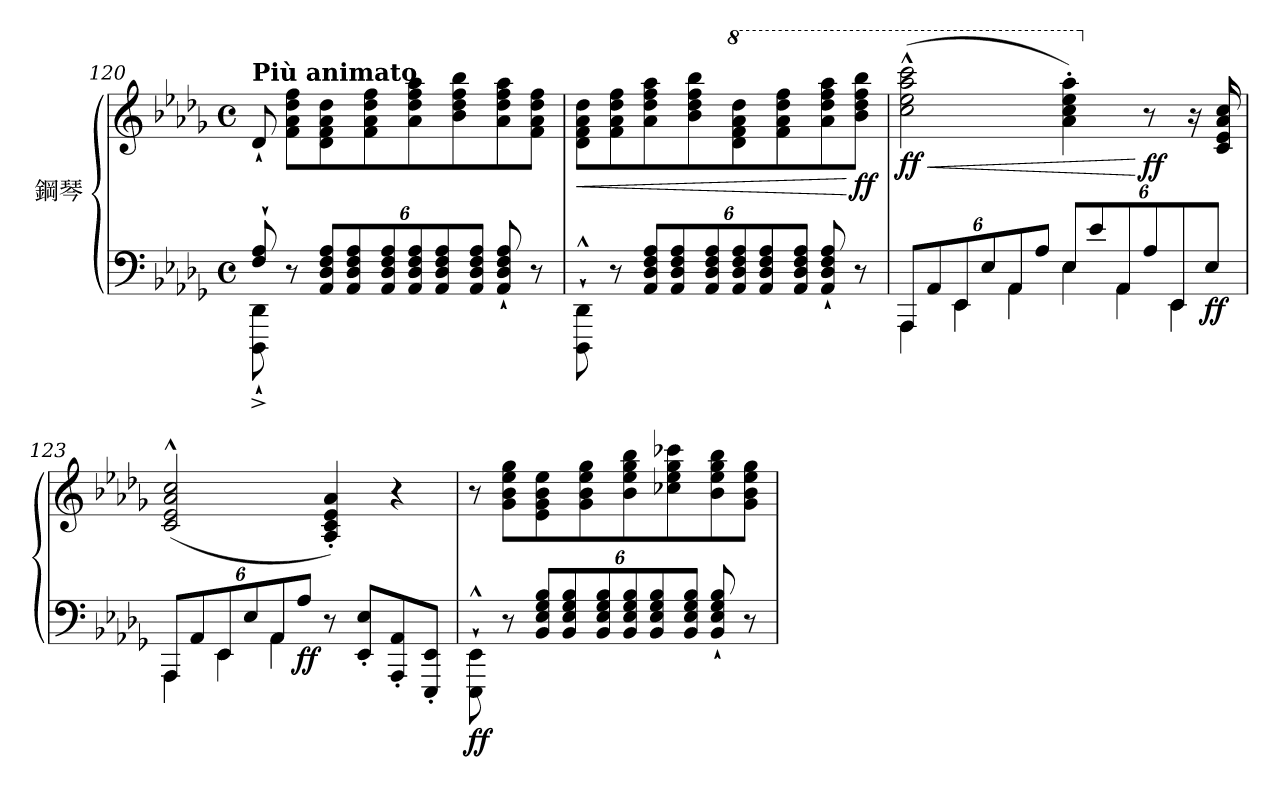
**kern	**kern	**dynam
*part1	*part1	*part1
*staff2	*staff1	*staff1/2
*I"鋼琴	*	*
*clefF4	*clefG2	*
*k[b-e-a-d-g-]	*k[b-e-a-d-g-]	*
*M4/4	*M4/4	*
*met(c)	*met(c)	*
=120	=120	=120
*^	*	*
!	!	!LO:TX:a:B:t=Più animato	!
8F` 8A-`	8DDD-\`^ 8DD-\`^	8d-`/	.
*	*	*MM86	*
!	!	!	!LO:DY:b
!	!	!	!LO:DY:n=1:b
2..ryy	8r	8f\ 8a-\ 8dd-\ 8ff\L	other-dynamics fff
*	*Xbrackettup	*	*
*	*	*MM92	*
.	12AA-/ 12D-/ 12F/ 12A-/L	8d-\ 8f\ 8a-\ 8dd-\	.
.	12AA-/ 12D-/ 12F/ 12A-/	.	.
*	*	*MM108	*
.	.	8f\ 8a-\ 8dd-\ 8ff\	.
.	12AA-/ 12D-/ 12F/ 12A-/	.	.
*	*	*MM116	*
.	12AA-/ 12D-/ 12F/ 12A-/	8a-\ 8dd-\ 8ff\ 8aa-\	.
.	12AA-/ 12D-/ 12F/ 12A-/	.	.
.	.	8b-\ 8dd-\ 8ff\ 8bb-\	.
.	12AA-/ 12D-/ 12F/ 12A-/J	.	.
.	8AA-/` 8D-/` 8F/` 8A-/`	8a-\ 8dd-\ 8ff\ 8aa-\	.
.	8r	8f\ 8a-\ 8dd-\ 8ff\J	.
!!LO:LB:g=z
=121	=121	=121	=121
!	!	!	!LO:HP:b
*v	*v	*	*
8DDD-\`^^ 8DD-\`^^	8d-\ 8f\ 8a-\ 8dd-\L	<
8r	8f\ 8a-\ 8dd-\ 8ff\	.
12AA-/ 12D-/ 12F/ 12A-/L	8a-\ 8dd-\ 8ff\ 8aa-\	.
12AA-/ 12D-/ 12F/ 12A-/	.	.
.	8b-\ 8dd-\ 8ff\ 8bb-\	.
12AA-/ 12D-/ 12F/ 12A-/	.	.
*	*8va	*
12AA-/ 12D-/ 12F/ 12A-/	8dd-\ 8ff\ 8aa-\ 8ddd-\	.
12AA-/ 12D-/ 12F/ 12A-/	.	.
.	8ff\ 8aa-\ 8ddd-\ 8fff\	.
12AA-/ 12D-/ 12F/ 12A-/J	.	.
8AA-/` 8D-/` 8F/` 8A-/`	8aa-\ 8ddd-\ 8fff\ 8aaa-\	.
!	!	!LO:DY:n=1:b
8r	8bb-\ 8ddd-\ 8fff\ 8bbb-\J	[ ff
=122	=122	=122
*^	*	*
*	*Xtuplet	*	*
!	!	!	!LO:HP:b
!	!	!	!LO:DY:n=1:b
12AAA-/L	6AAA-\	(>2ccc\^^ 2eee-\^^ 2aaa-\^^ 2cccc\^^	< ff
12AA-/	.	.	.
12EE-/	6EE-\	.	.
12E-/	.	.	.
12AA-/	6AA-\	.	.
12A-/J	.	.	.
*tuplet	*Xtuplet	*	*
12E-/L	6E-\	4aa-\' 4ccc\' 4eee-\' 4aaa-\')	.
12e-/	.	.	.
12AA-/	6AA-\	.	.
*	*	*X8va	*
!	!	!	!LO:DY:n=2:b
12A-/	.	8r	[ ff
12EE-/	6EE-\	.	.
.	.	16r	.
!	!	!	!LO:DY:n=3:b=2
12E-/J	.	.	ff
.	.	16c/ 16e-/ 16a-/ 16cc/	.
=123	=123	=123	=123
*tuplet	*Xtuplet	*	*
12AAA-/L	6AAA-\	(<2c/^^ 2e-/^^ 2a-/^^ 2cc/^^	.
12AA-/	.	.	.
12EE-/	6EE-\	.	.
12E-/	.	.	.
12AA-/	6AA-\	.	.
!	!	!	!LO:DY:b=2
12A-/J	.	.	ff
8r	2ryy	4A-/' 4c/' 4e-/' 4a-/')	.
8EE-/' 8E-/'L	.	.	.
8AAA-/' 8AA-/'	.	4r	.
8EEE-/' 8EE-/'J	.	.	.
*v	*v	*	*
!!LO:LB:g=z
=124	=124	=124
!	!	!LO:DY:b=2
8EEE-\`^^ 8EE-\`^^	8r	ff
8r	8g-\ 8b-\ 8ee-\ 8gg-\L	.
*tuplet	*	*
12BB-/ 12E-/ 12G-/ 12B-/L	8e-\ 8g-\ 8b-\ 8ee-\	.
12BB-/ 12E-/ 12G-/ 12B-/	.	.
.	8g-\ 8b-\ 8ee-\ 8gg-\	.
12BB-/ 12E-/ 12G-/ 12B-/	.	.
12BB-/ 12E-/ 12G-/ 12B-/	8b-\ 8ee-\ 8gg-\ 8bb-\	.
12BB-/ 12E-/ 12G-/ 12B-/	.	.
.	8cc-X\ 8ee-\ 8gg-\ 8ccc-X\	.
12BB-/ 12E-/ 12G-/ 12B-/J	.	.
8BB-/` 8E-/` 8G-/` 8B-/`	8b-\ 8ee-\ 8gg-\ 8bb-\	.
8r	8g-\ 8b-\ 8ee-\ 8gg-\J	.
=	=	=
*-	*-	*-
